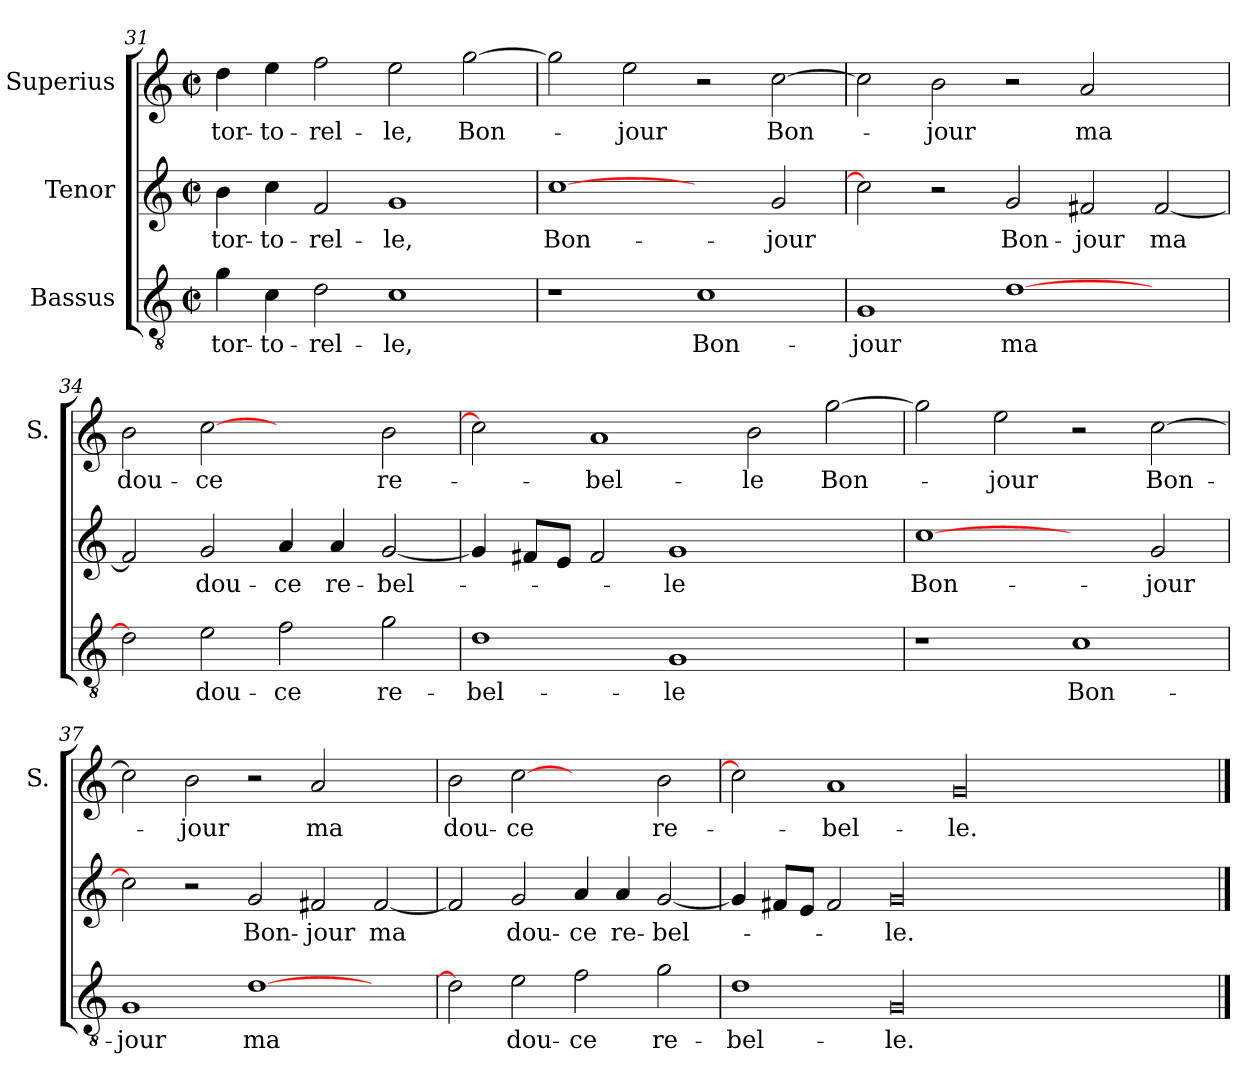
**kern	**text	**kern	**text	**kern	**text
*part3	*part3	*part2	*part2	*part1	*part1
*staff3	*staff3	*staff2	*staff2	*staff1	*staff1
*I"Bassus	*	*I"Tenor	*	*I"Superius	*
*	*	*	*	*I'S.	*
*clefGv2	*	*clefG2	*	*clefG2	*
*k[]	*	*k[]	*	*k[]	*
*C:	*	*C:	*	*C:	*
*M2/2	*	*M2/2	*	*M2/2	*
*met(c|)	*	*met(c|)	*	*met(c|)	*
=31	=31	=31	=31	=31	=31
4g\	tor-	4b\	tor-	4dd\	tor-
4c\	-to-	4cc\	-to-	4ee\	-to-
2d\	-rel-	2f/	-rel-	2ff\	-rel-
1c\	-le,	1g/	-le,	2ee\	-le,
.	.	.	.	[2gg\	Bon-
=32	=32	=32	=32	=32	=32
1r	.	[1cc\	Bon-	2gg\]	.
.	.	.	.	2ee\	-jour
1c\	Bon-	2ryy	.	2r	.
.	.	2g/	-jour	[2cc\	Bon-
=33	=33	=33	=33	=33	=33
1G/	-jour	2cc\]	.	2cc\]	.
.	.	2r	.	2b\	-jour
[1d\	ma	2g/	Bon-	2r	.
.	.	2f#X/	-jour	2a/	ma
2ryy	.	[2f#/	ma	2ryy	.
=34	=34	=34	=34	=34	=34
2d\]	.	2f#/]	.	2b\	dou-
2e\	dou-	2g/	dou-	[2cc\	-ce
2f\	-ce	4a/	-ce	2ryy	.
.	.	4a/	re-	.	.
2g\	re-	[2g/	-bel-	2b\	re-
!!LO:LB:g=z
=35	=35	=35	=35	=35	=35
1d\	-bel-	4g/]	.	2cc\]	.
.	.	8f#X/L	.	.	.
.	.	8e/J	.	.	.
.	.	2f#/	.	1a/	-bel-
1G/	-le	1g/	-le	.	.
.	.	.	.	2b\	-le
2ryy	.	2ryy	.	[2gg\	Bon-
=36	=36	=36	=36	=36	=36
1r	.	[1cc\	Bon-	2gg\]	.
.	.	.	.	2ee\	-jour
1c\	Bon-	2ryy	.	2r	.
.	.	2g/	-jour	[2cc\	Bon-
=37	=37	=37	=37	=37	=37
1G/	-jour	2cc\]	.	2cc\]	.
.	.	2r	.	2b\	-jour
[1d\	ma	2g/	Bon-	2r	.
.	.	2f#X/	-jour	2a/	ma
2ryy	.	[2f#/	ma	2ryy	.
=38	=38	=38	=38	=38	=38
2d\]	.	2f#/]	.	2b\	dou-
2e\	dou-	2g/	dou-	[2cc\	-ce
2f\	-ce	4a/	-ce	2ryy	.
.	.	4a/	re-	.	.
2g\	re-	[2g/	-bel-	2b\	re-
=39	=39	=39	=39	=39	=39
1d\	-bel-	4g/]	.	2cc\]	.
.	.	8f#X/L	.	.	.
.	.	8e/J	.	.	.
.	.	2f#/	.	1a/	-bel-
00G/	-le.	00g/	-le.	.	.
.	.	.	.	00g/	-le.
2ryy	.	2ryy	.	.	.
==	==	==	==	==	==
*-	*-	*-	*-	*-	*-
